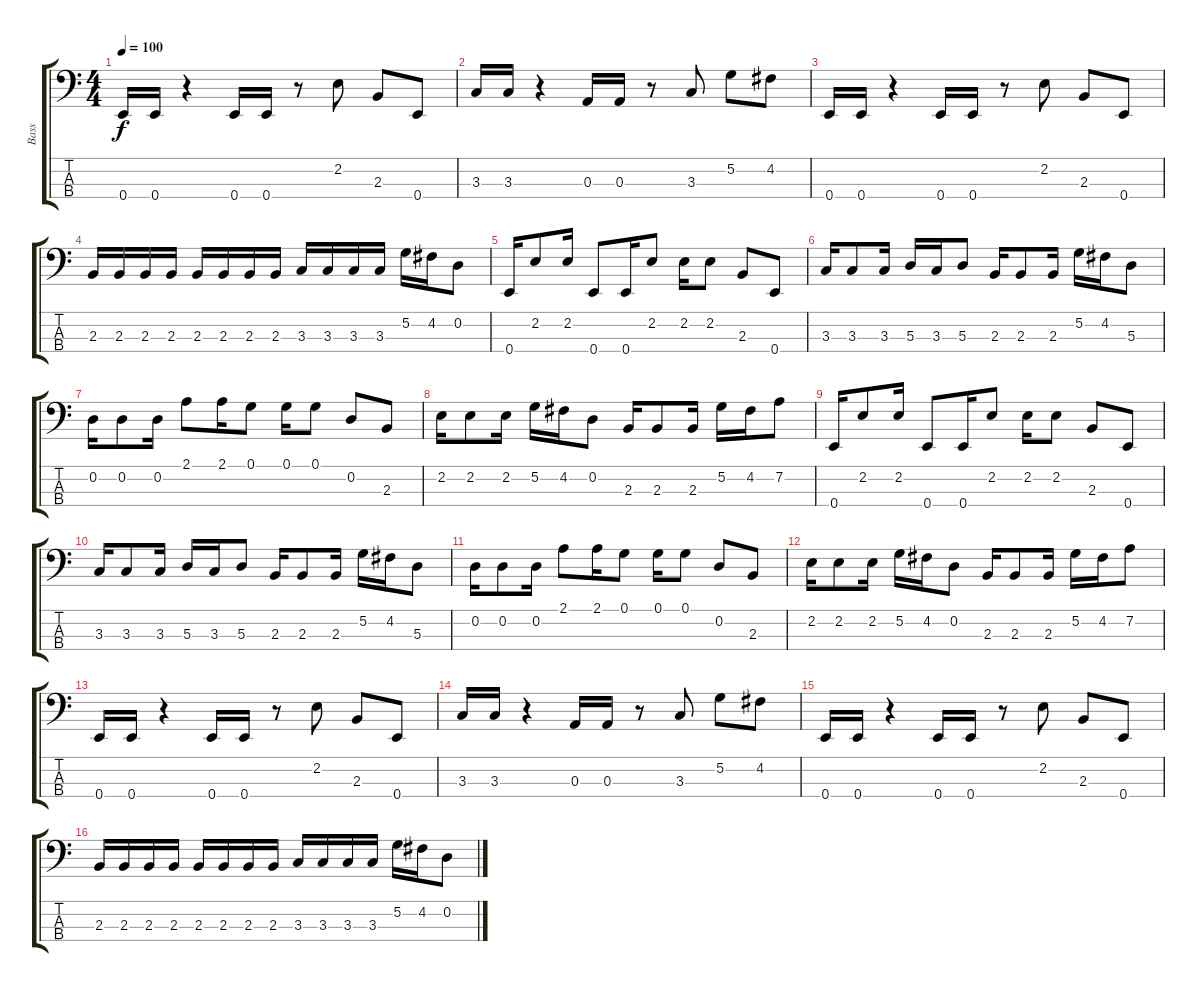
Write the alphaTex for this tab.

\track ("Bass" "Bass") {instrument electricbassfinger}
\staff {score tabs}
\tuning (G2 D2 A1 E1) {hide}
\ts (4 4)
\tempo 100
\clef f4
\ks c
0.4.16{dy f} 0.4.16 r.4 0.4.16 0.4.16 r.8 2.2.8 2.3.8 0.4.8 |
3.3.16 3.3.16 r.4 0.3.16 0.3.16 r.8 3.3.8 5.2.8 4.2.8 |
0.4.16 0.4.16 r.4 0.4.16 0.4.16 r.8 2.2.8 2.3.8 0.4.8 |
2.3.16 2.3.16 2.3.16 2.3.16 2.3.16 2.3.16 2.3.16 2.3.16 3.3.16 3.3.16 3.3.16 3.3.16 5.2.16 4.2.16 0.2.8 |
0.4.16 2.2.8 2.2.16 0.4.8 0.4.16 2.2.8 2.2.16 2.2.8 2.3.8 0.4.8 |
3.3.16 3.3.8 3.3.16 5.3.16 3.3.16 5.3.8 2.3.16 2.3.8 2.3.16 5.2.16 4.2.16 5.3.8 |
0.2.16 0.2.8 0.2.16 2.1.8 2.1.16 0.1.8 0.1.16 0.1.8 0.2.8 2.3.8 |
2.2.16 2.2.8 2.2.16 5.2.16 4.2.16 0.2.8 2.3.16 2.3.8 2.3.16 5.2.16 4.2.16 7.2.8 |
0.4.16 2.2.8 2.2.16 0.4.8 0.4.16 2.2.8 2.2.16 2.2.8 2.3.8 0.4.8 |
3.3.16 3.3.8 3.3.16 5.3.16 3.3.16 5.3.8 2.3.16 2.3.8 2.3.16 5.2.16 4.2.16 5.3.8 |
0.2.16 0.2.8 0.2.16 2.1.8 2.1.16 0.1.8 0.1.16 0.1.8 0.2.8 2.3.8 |
2.2.16 2.2.8 2.2.16 5.2.16 4.2.16 0.2.8 2.3.16 2.3.8 2.3.16 5.2.16 4.2.16 7.2.8 |
0.4.16 0.4.16 r.4 0.4.16 0.4.16 r.8 2.2.8 2.3.8 0.4.8 |
3.3.16 3.3.16 r.4 0.3.16 0.3.16 r.8 3.3.8 5.2.8 4.2.8 |
0.4.16 0.4.16 r.4 0.4.16 0.4.16 r.8 2.2.8 2.3.8 0.4.8 |
2.3.16 2.3.16 2.3.16 2.3.16 2.3.16 2.3.16 2.3.16 2.3.16 3.3.16 3.3.16 3.3.16 3.3.16 5.2.16 4.2.16 0.2.8
